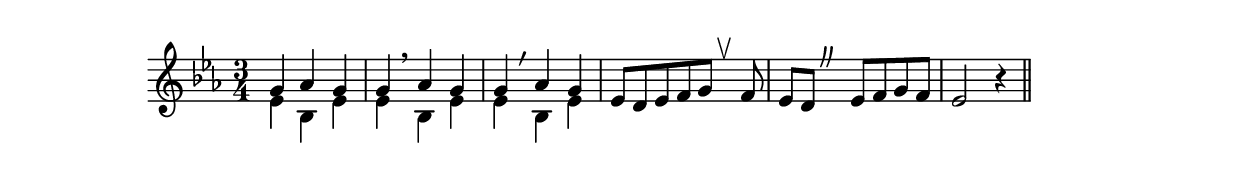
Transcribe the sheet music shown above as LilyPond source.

%% DO NOT EDIT this file manually; it is automatically
%% generated from LSR http://lsr.dsi.unimi.it
%% Make any changes in LSR itself, or in Documentation/snippets/new/ ,
%% and then run scripts/auxiliar/makelsr.py
%%
%% This file is in the public domain.
\version "2.14.2"

\header {
%% Translation of GIT committish: 1cda7b7b8219cb97399b8e7b56c1115aaf82c002
  texidocfr = "
Les indications de respiration sont disponibles sous différentes
formes : virgule (par défaut), trait, en V et @qq{voie de chemin de fer}
(césure).

"
  doctitlefr = "Signes de respiration"

  lsrtags = "symbols-and-glyphs, expressive-marks"

  texidoc = "
Breathing signs are available in different tastes: commas (default),
ticks, vees and @qq{railroad tracks} (caesura).

"
  doctitle = "Breathing signs"
} % begin verbatim


\new Staff \relative c'' {
  \key es \major
  \time 3/4
  % this bar contains no \breathe
  << { g4 as g } \\ { es4 bes es } >> |
  % Modern notation:
  % by default, \breathe uses the rcomma, just as if saying:
  % \override BreathingSign #'text = #(make-musicglyph-markup "scripts.rcomma")
  << { g4 as g } \\ { es4 \breathe bes es } >> |

  % rvarcomma and lvarcomma are variations of the default rcomma and lcomma
  % N.B.: must use Staff context here, since we start a Voice below
  \override Staff.BreathingSign #'text = \markup { \musicglyph #"scripts.rvarcomma" }
  << { g4 as g } \\ { es4 \breathe bes es } >> |

  % vee
  \override BreathingSign #'text = \markup { \musicglyph #"scripts.upbow" }
  es8[ d es f g] \breathe f |

  % caesura
  \override BreathingSign #'text = \markup { \musicglyph #"scripts.caesura.curved" }
  es8[ d] \breathe es[ f g f] |
  es2 r4 \bar "||"
}
